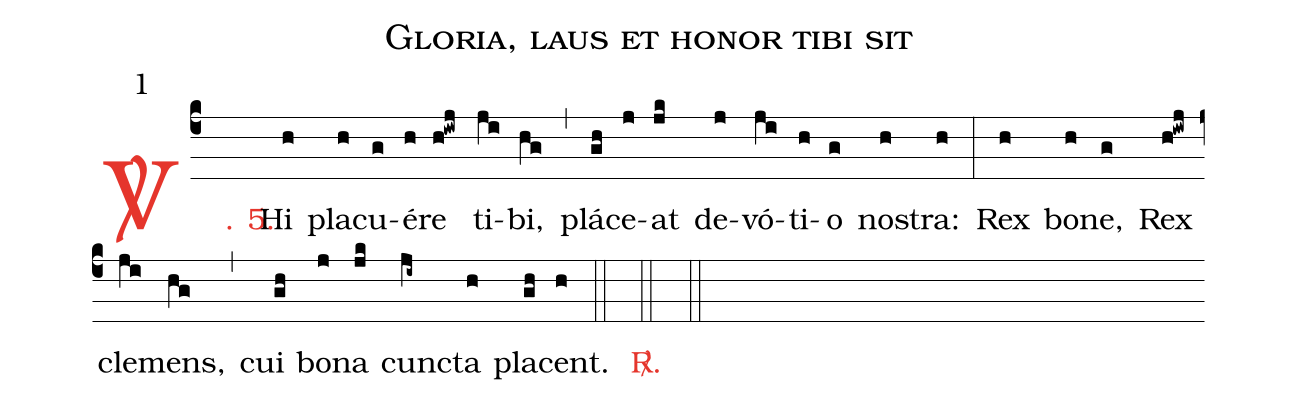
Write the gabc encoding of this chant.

name: Gloria, laus et honor tibi sit;
mode: 1;
%%
(c4)

<c><sp>V/</sp>. 5.</c>() Hi(h) pla(h)cu(g)é(h)re(h!iwj) ti(ji)bi,(hg) (,) plá(gh)ce(j)at(jk) de(j)vó(ji)ti(h)o(g) no(h)stra:(h) (:) Rex(h) bo(h)ne,(g) Rex(h!iwj) cle(ji)mens,(hg) (,) cui(gh) bo(j)na(jk) cunc(ji~)ta(h) pla(gh)cent.(h)

(::)

<c><sp>R/</sp>.</c>(::)

(::)
